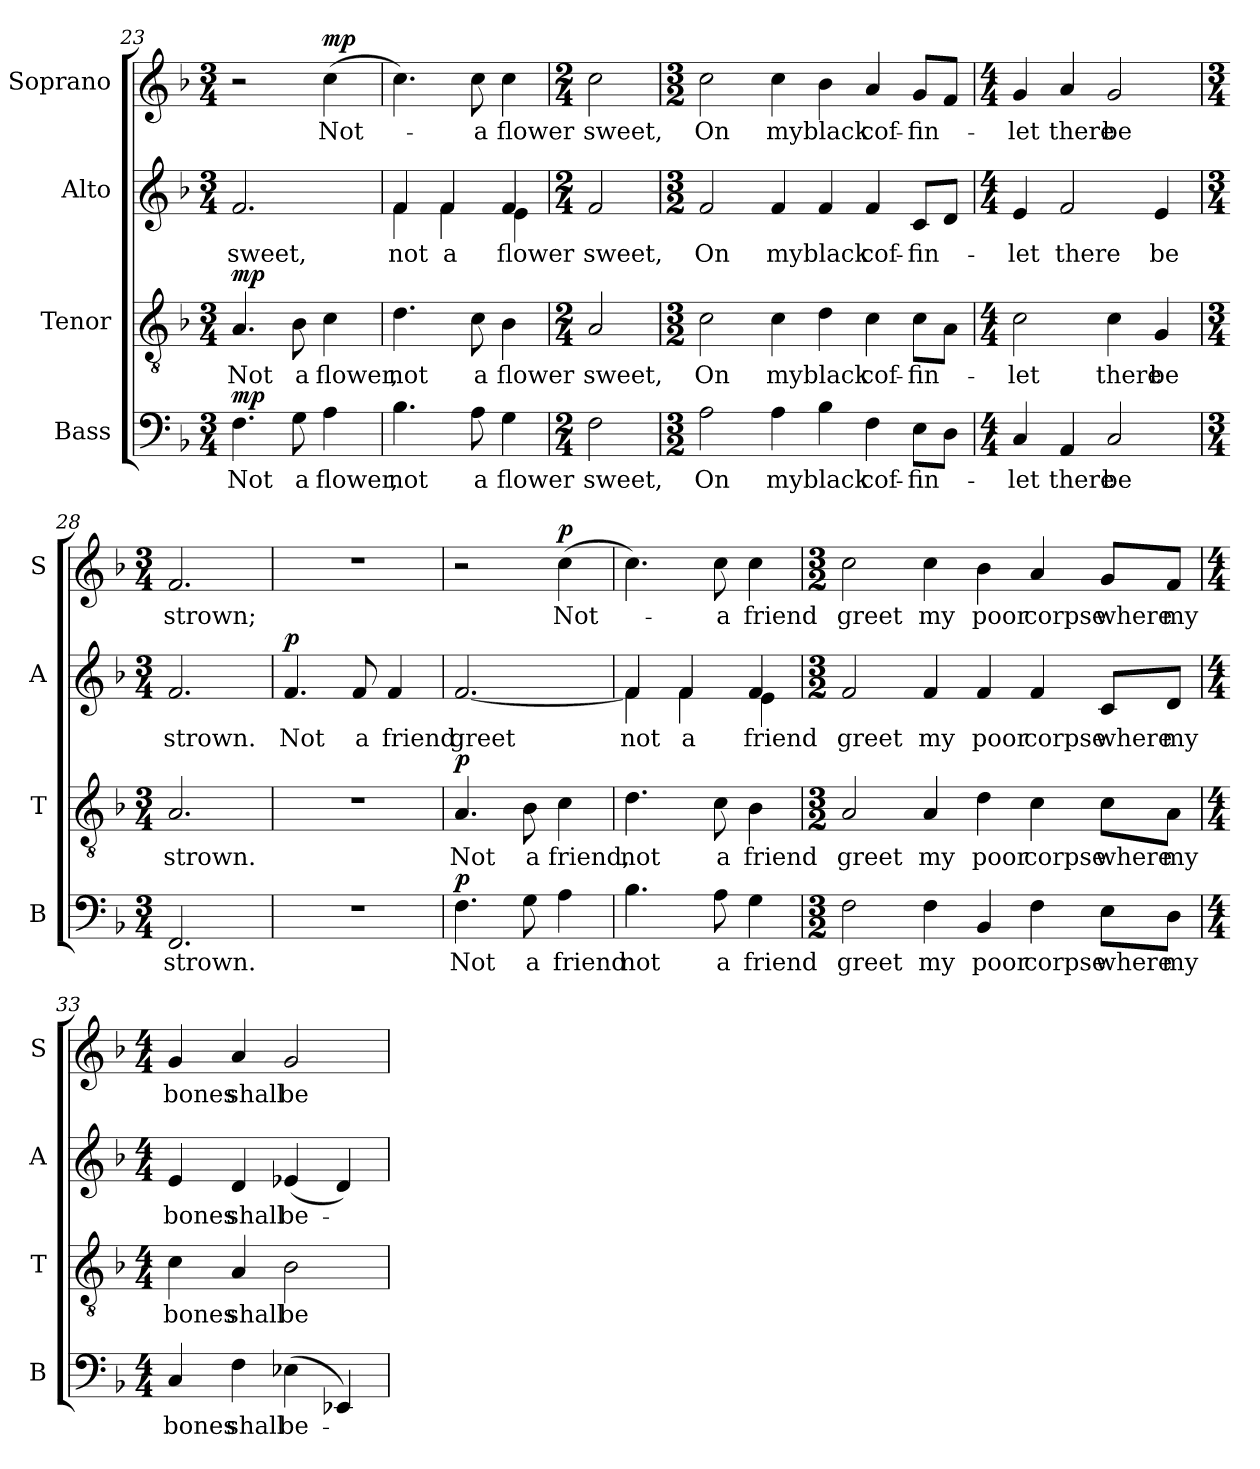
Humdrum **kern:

**kern	**text	**dynam	**kern	**text	**dynam	**kern	**text	**dynam	**kern	**text	**dynam
*part4	*part4	*part4	*part3	*part3	*part3	*part2	*part2	*part2	*part1	*part1	*part1
*staff4	*staff4	*staff4	*staff3	*staff3	*staff3	*staff2	*staff2	*staff2	*staff1	*staff1	*staff1
*I"Bass	*	*	*I"Tenor	*	*	*I"Alto	*	*	*I"Soprano	*	*
*I'B	*	*	*I'T	*	*	*I'A	*	*	*I'S	*	*
*clefF4	*	*	*clefGv2	*	*	*clefG2	*	*	*clefG2	*	*
*k[b-]	*	*	*k[b-]	*	*	*k[b-]	*	*	*k[b-]	*	*
*F:	*	*	*F:	*	*	*F:	*	*	*F:	*	*
*M3/4	*	*	*M3/4	*	*	*M3/4	*	*	*M3/4	*	*
=23	=23	=23	=23	=23	=23	=23	=23	=23	=23	=23	=23
!	!LO:LY:b	!LO:DY:a	!	!LO:LY:b	!LO:DY:a	!	!LO:LY:b	!	!	!	!
4.F\	Not	mp	4.A/	Not	mp	2.f/	sweet,	.	2r	.	.
!	!LO:LY:b	!	!	!LO:LY:b	!	!	!	!	!	!	!
8G\	a	.	8B-\	a	.	.	.	.	.	.	.
!	!LO:LY:b	!	!	!LO:LY:b	!	!	!	!	!	!LO:LY:b	!LO:DY:a
4A\	flower,	.	4c\	flower,	.	.	.	.	(>4cc\	Not-	mp
=24	=24	=24	=24	=24	=24	=24	=24	=24	=24	=24	=24
!	!LO:LY:b	!	!	!LO:LY:b	!	!	!LO:LY:b	!	!	!	!
*	*	*	*	*	*	*^	*	*	*	*	*
4.B-\	not	.	4.d\	not	.	4f/	4f\	not	.	4.cc\)	.	.
!	!	!	!	!	!	!	!	!LO:LY:b	!	!	!	!
.	.	.	.	.	.	4f/	4f\	a	.	.	.	.
!	!LO:LY:b	!	!	!LO:LY:b	!	!	!	!	!	!	!LO:LY:b	!
8A\	a	.	8c\	a	.	.	.	.	.	8cc\	-a	.
!	!LO:LY:b	!	!	!LO:LY:b	!	!	!	!LO:LY:b	!	!	!LO:LY:b	!
4G\	flower	.	4B-\	flower	.	4f/	4e\	flower	.	4cc\	flower	.
*	*	*	*	*	*	*v	*v	*	*	*	*	*
!!LO:PB:g=z
=25	=25	=25	=25	=25	=25	=25	=25	=25	=25	=25	=25
*M2/4	*	*	*M2/4	*	*	*M2/4	*	*	*M2/4	*	*
*	*	*	*	*	*	*^	*	*	*	*	*
!	!LO:LY:b	!	!	!LO:LY:b	!	!	!	!LO:LY:b	!	!	!LO:LY:b	!
*	*	*	*	*	*	*v	*v	*	*	*	*	*
2F\	sweet,	.	2A/	sweet,	.	2f/	sweet,	.	2cc\	sweet,	.
=26	=26	=26	=26	=26	=26	=26	=26	=26	=26	=26	=26
*M3/2	*	*	*M3/2	*	*	*M3/2	*	*	*M3/2	*	*
!	!LO:LY:b	!	!	!LO:LY:b	!	!	!LO:LY:b	!	!	!LO:LY:b	!
2A\	On	.	2c\	On	.	2f/	On	.	2cc\	On	.
!	!LO:LY:b	!	!	!LO:LY:b	!	!	!LO:LY:b	!	!	!LO:LY:b	!
4A\	my	.	4c\	my	.	4f/	my	.	4cc\	my	.
!	!LO:LY:b	!	!	!LO:LY:b	!	!	!LO:LY:b	!	!	!LO:LY:b	!
4B-\	black	.	4d\	black	.	4f/	black	.	4b-\	black	.
!	!LO:LY:b	!	!	!LO:LY:b	!	!	!LO:LY:b	!	!	!LO:LY:b	!
4F\	cof-	.	4c\	cof-	.	4f/	cof-	.	4a/	cof-	.
!	!LO:LY:b	!	!	!LO:LY:b	!	!	!LO:LY:b	!	!	!LO:LY:b	!
8E\L	-fin-	.	8c\L	-fin-	.	8c/L	-fin-	.	8g/L	-fin-	.
8D\J	.	.	8A\J	.	.	8d/J	.	.	8f/J	.	.
=27	=27	=27	=27	=27	=27	=27	=27	=27	=27	=27	=27
*M4/4	*	*	*M4/4	*	*	*M4/4	*	*	*M4/4	*	*
!	!LO:LY:b	!	!	!LO:LY:b	!	!	!LO:LY:b	!	!	!LO:LY:b	!
4C/	-let	.	2c\	-let	.	4e/	-let	.	4g/	-let	.
!	!LO:LY:b	!	!	!	!	!	!LO:LY:b	!	!	!LO:LY:b	!
4AA/	there	.	.	.	.	2f/	there	.	4a/	there	.
!	!LO:LY:b	!	!	!LO:LY:b	!	!	!	!	!	!LO:LY:b	!
2C/	be	.	4c\	there	.	.	.	.	2g/	be	.
!	!	!	!	!LO:LY:b	!	!	!LO:LY:b	!	!	!	!
.	.	.	4G/	be	.	4e/	be	.	.	.	.
=28	=28	=28	=28	=28	=28	=28	=28	=28	=28	=28	=28
*M3/4	*	*	*M3/4	*	*	*M3/4	*	*	*M3/4	*	*
!	!LO:LY:b	!	!	!LO:LY:b	!	!	!LO:LY:b	!	!	!LO:LY:b	!
2.FF/	strown.	.	2.A/	strown.	.	2.f/	strown.	.	2.f/	strown;	.
!!LO:LB:g=z
=29	=29	=29	=29	=29	=29	=29	=29	=29	=29	=29	=29
!	!	!	!	!	!	!	!LO:LY:b	!LO:DY:a	!	!	!
2.r	.	.	2.r	.	.	4.f/	Not	p	2.r	.	.
!	!	!	!	!	!	!	!LO:LY:b	!	!	!	!
.	.	.	.	.	.	8f/	a	.	.	.	.
!	!	!	!	!	!	!	!LO:LY:b	!	!	!	!
.	.	.	.	.	.	4f/	friend	.	.	.	.
=30	=30	=30	=30	=30	=30	=30	=30	=30	=30	=30	=30
!	!LO:LY:b	!LO:DY:a	!	!LO:LY:b	!LO:DY:a	!	!LO:LY:b	!	!	!	!
4.F\	Not	p	4.A/	Not	p	[2.f/	greet	.	2r	.	.
!	!LO:LY:b	!	!	!LO:LY:b	!	!	!	!	!	!	!
8G\	a	.	8B-\	a	.	.	.	.	.	.	.
!	!LO:LY:b	!	!	!LO:LY:b	!	!	!	!	!	!LO:LY:b	!LO:DY:a
4A\	friend	.	4c\	friend,	.	.	.	.	(>4cc\	Not-	p
=31	=31	=31	=31	=31	=31	=31	=31	=31	=31	=31	=31
!	!LO:LY:b	!	!	!LO:LY:b	!	!	!LO:LY:b	!	!	!	!
*	*	*	*	*	*	*^	*	*	*	*	*
4.B-\	not	.	4.d\	not	.	4f/]	4f\	not	.	4.cc\)	.	.
!	!	!	!	!	!	!	!	!LO:LY:b	!	!	!	!
.	.	.	.	.	.	4f/	4f\	a	.	.	.	.
!	!LO:LY:b	!	!	!LO:LY:b	!	!	!	!	!	!	!LO:LY:b	!
8A\	a	.	8c\	a	.	.	.	.	.	8cc\	-a	.
!	!LO:LY:b	!	!	!LO:LY:b	!	!	!	!LO:LY:b	!	!	!LO:LY:b	!
4G\	friend	.	4B-\	friend	.	4f/	4e\	friend	.	4cc\	friend	.
*	*	*	*	*	*	*v	*v	*	*	*	*	*
=32	=32	=32	=32	=32	=32	=32	=32	=32	=32	=32	=32
*M3/2	*	*	*M3/2	*	*	*M3/2	*	*	*M3/2	*	*
*	*	*	*	*	*	*^	*	*	*	*	*
!	!LO:LY:b	!	!	!LO:LY:b	!	!	!	!LO:LY:b	!	!	!LO:LY:b	!
*	*	*	*	*	*	*v	*v	*	*	*	*	*
2F\	greet	.	2A/	greet	.	2f/	greet	.	2cc\	greet	.
!	!LO:LY:b	!	!	!LO:LY:b	!	!	!LO:LY:b	!	!	!LO:LY:b	!
4F\	my	.	4A/	my	.	4f/	my	.	4cc\	my	.
!	!LO:LY:b	!	!	!LO:LY:b	!	!	!LO:LY:b	!	!	!LO:LY:b	!
4BB-/	poor	.	4d\	poor	.	4f/	poor	.	4b-\	poor	.
!	!LO:LY:b	!	!	!LO:LY:b	!	!	!LO:LY:b	!	!	!LO:LY:b	!
4F\	corpse	.	4c\	corpse	.	4f/	corpse	.	4a/	corpse	.
!	!LO:LY:b	!	!	!LO:LY:b	!	!	!LO:LY:b	!	!	!LO:LY:b	!
8E\L	where	.	8c\L	where	.	8c/L	where	.	8g/L	where	.
!	!LO:LY:b	!	!	!LO:LY:b	!	!	!LO:LY:b	!	!	!LO:LY:b	!
8D\J	my	.	8A\J	my	.	8d/J	my	.	8f/J	my	.
!!LO:PB:g=z
=33	=33	=33	=33	=33	=33	=33	=33	=33	=33	=33	=33
*M4/4	*	*	*M4/4	*	*	*M4/4	*	*	*M4/4	*	*
!	!LO:LY:b	!	!	!LO:LY:b	!	!	!LO:LY:b	!	!	!LO:LY:b	!
4C/	bones	.	4c\	bones	.	4e/	bones	.	4g/	bones	.
!	!LO:LY:b	!	!	!LO:LY:b	!	!	!LO:LY:b	!	!	!LO:LY:b	!
4F\	shall	.	4A/	shall	.	4d/	shall	.	4a/	shall	.
!	!LO:LY:b	!	!	!LO:LY:b	!	!	!LO:LY:b	!	!	!LO:LY:b	!
(>4E-X\	be-	.	2B-\	be	.	(<4e-X/	be-	.	2g/	be	.
4EE-X/)	.	.	.	.	.	4d/)	.	.	.	.	.
=	=	=	=	=	=	=	=	=	=	=	=
*-	*-	*-	*-	*-	*-	*-	*-	*-	*-	*-	*-
